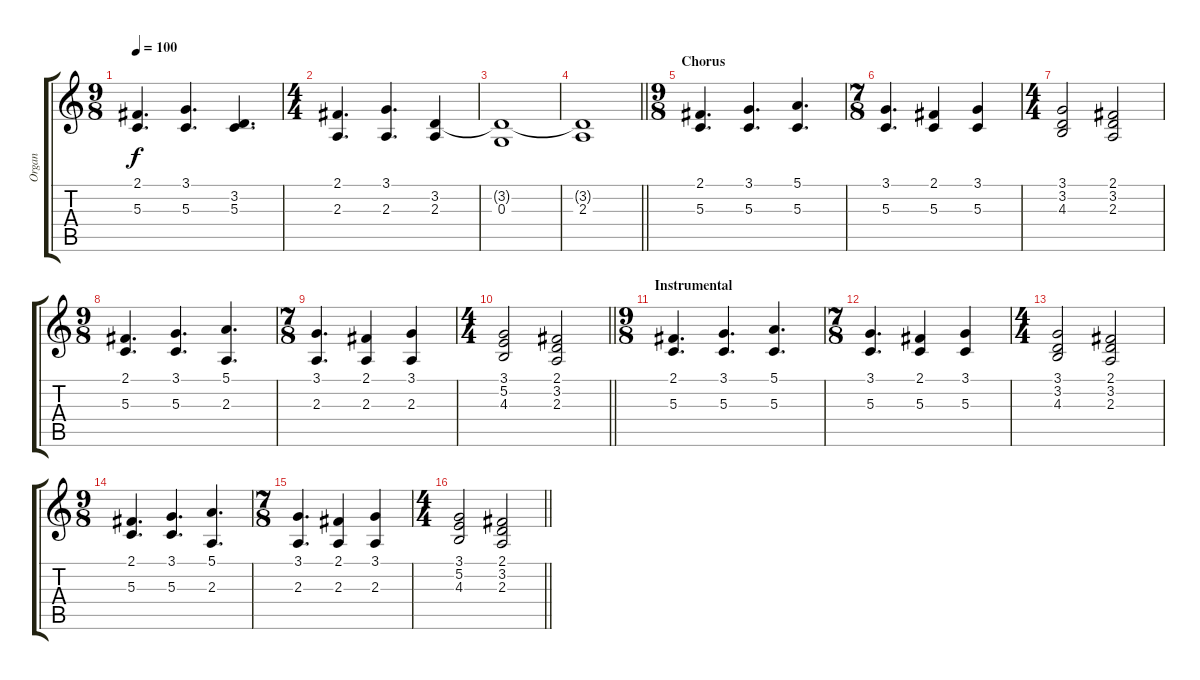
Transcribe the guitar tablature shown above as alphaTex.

\track ("Organ" "Organ") {instrument percussiveorgan}
\staff {score tabs}
\tuning (E4 B3 G3 D3 A2 E2) {hide}
\ts (9 8)
\tempo 100
\clef g2
\ks c
(2.1 5.3).4{d dy f} (3.1 5.3).4{d} (3.2 5.3).4{d} |
\ts (4 4)
(2.1 2.3).4{d} (3.1 2.3).4{d} (3.2 2.3).4 |
(3.2{t} 0.3).1 |
\barLineRight lightlight
(3.2{t} 2.3).1 |
\ts (9 8)
\section ("" "Chorus")
(2.1 5.3).4{d} (3.1 5.3).4{d} (5.1 5.3).4{d} |
\ts (7 8)
(3.1 5.3).4{d} (2.1 5.3).4 (3.1 5.3).4 |
\ts (4 4)
(3.1 3.2 4.3).2 (2.1 3.2 2.3).2 |
\ts (9 8)
(2.1 5.3).4{d} (3.1 5.3).4{d} (5.1 2.3).4{d} |
\ts (7 8)
(3.1 2.3).4{d} (2.1 2.3).4 (3.1 2.3).4 |
\ts (4 4)
\barLineRight lightlight
(3.1 5.2 4.3).2 (2.1 3.2 2.3).2 |
\ts (9 8)
\section ("" "Instrumental")
(2.1 5.3).4{d} (3.1 5.3).4{d} (5.1 5.3).4{d} |
\ts (7 8)
(3.1 5.3).4{d} (2.1 5.3).4 (3.1 5.3).4 |
\ts (4 4)
(3.1 3.2 4.3).2 (2.1 3.2 2.3).2 |
\ts (9 8)
(2.1 5.3).4{d} (3.1 5.3).4{d} (5.1 2.3).4{d} |
\ts (7 8)
(3.1 2.3).4{d} (2.1 2.3).4 (3.1 2.3).4 |
\ts (4 4)
\barLineRight lightlight
(3.1 5.2 4.3).2 (2.1 3.2 2.3).2
